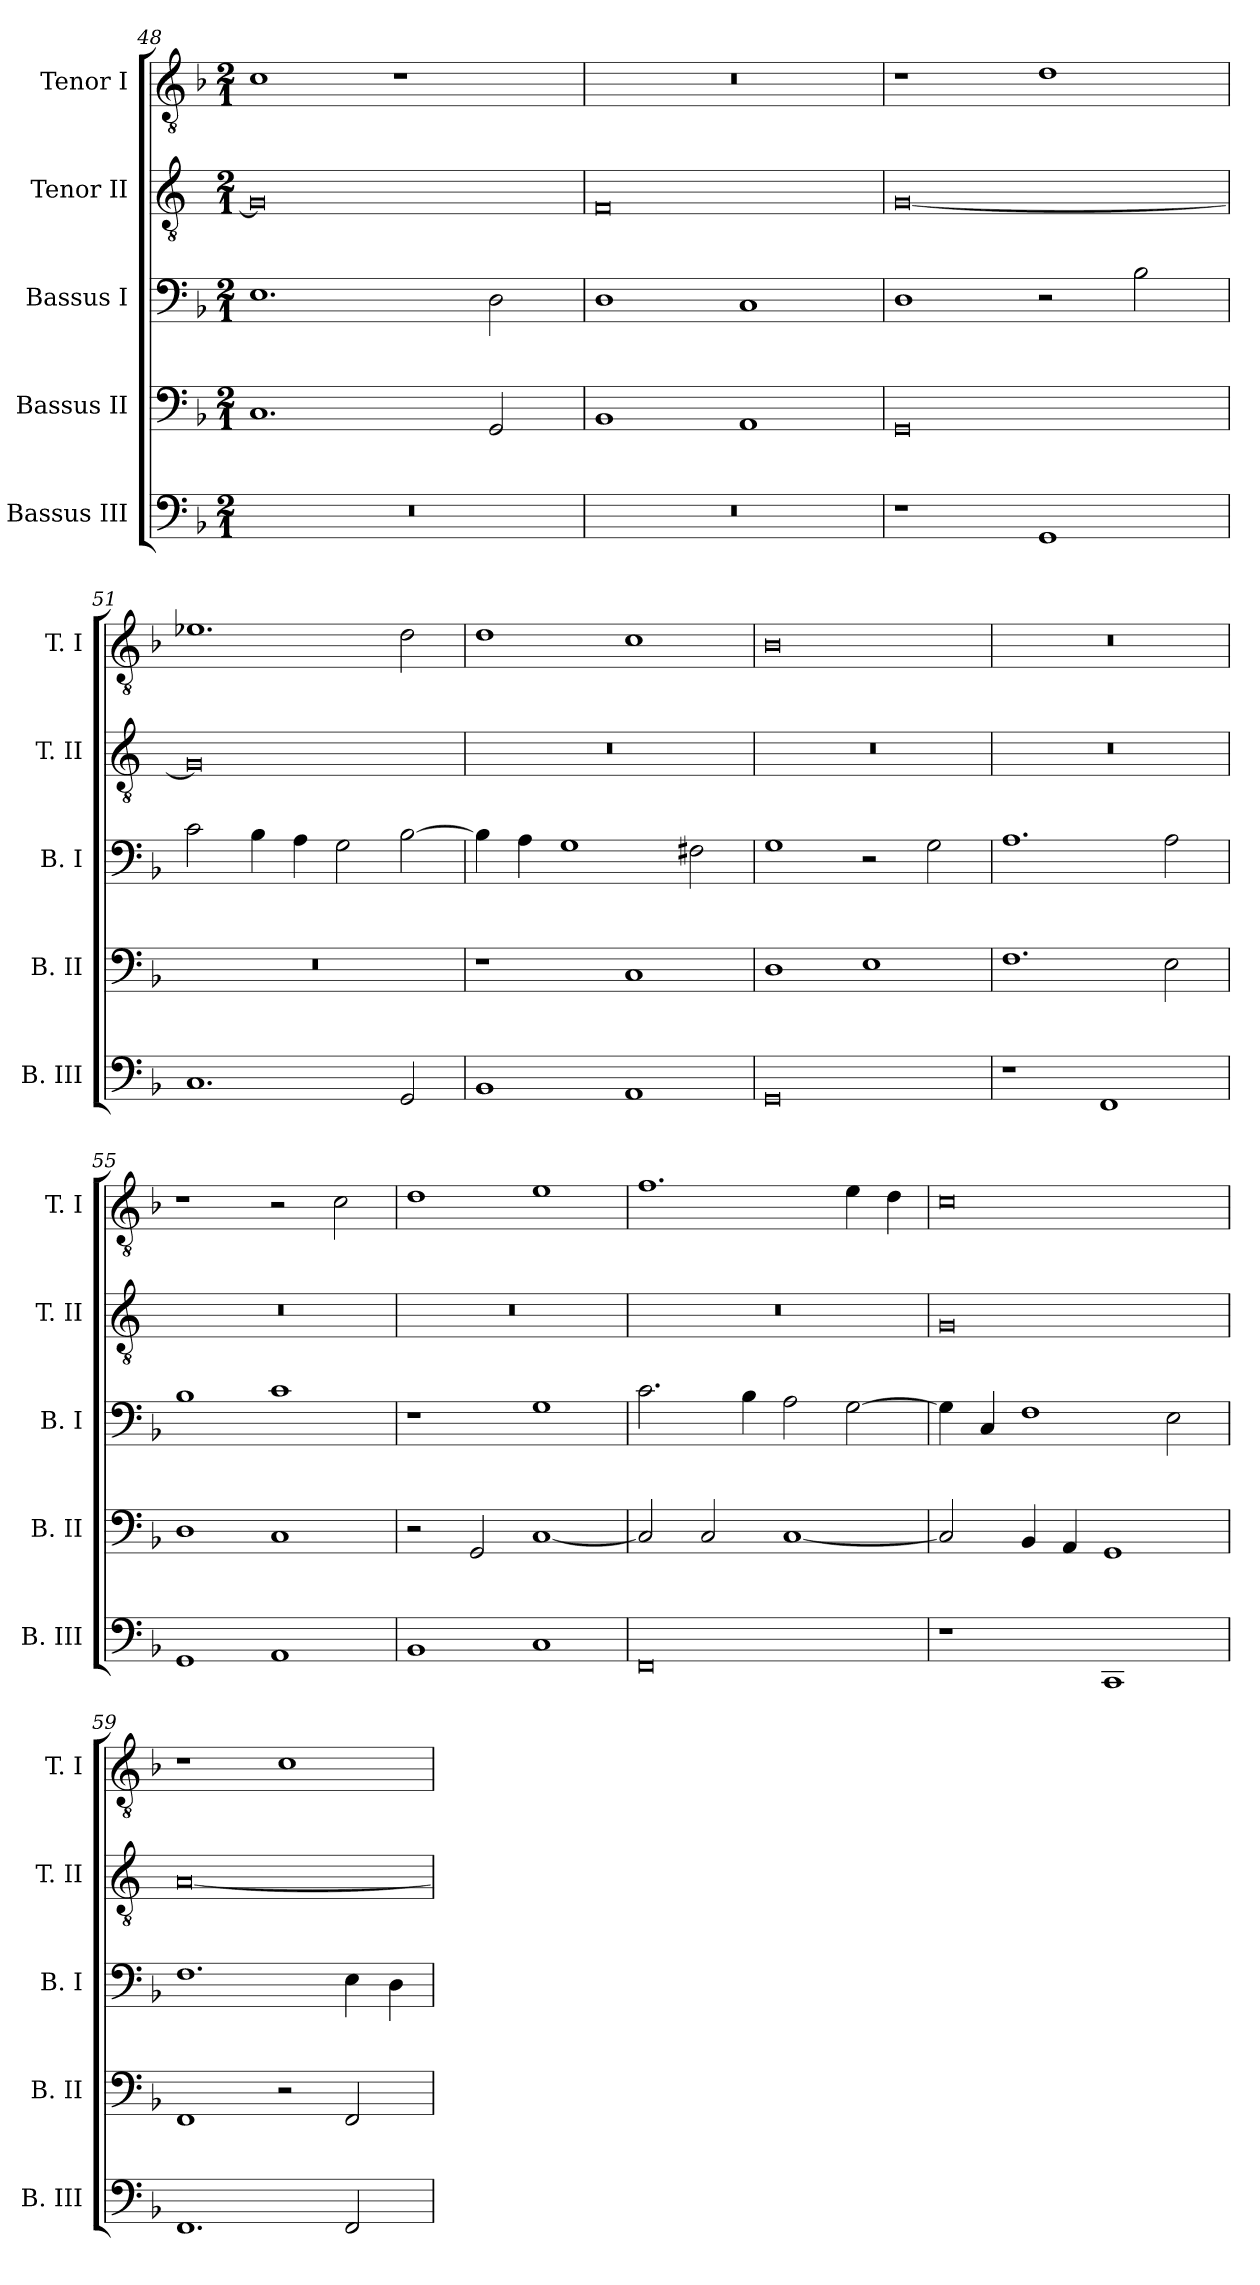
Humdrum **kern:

**kern	**kern	**kern	**kern	**kern
*part5	*part4	*part3	*part2	*part1
*staff5	*staff4	*staff3	*staff2	*staff1
*I"Bassus III	*I"Bassus II	*I"Bassus I	*I"Tenor II	*I"Tenor I
*I'B. III	*I'B. II	*I'B. I	*I'T. II	*I'T. I
*clefF4	*clefF4	*clefF4	*clefGv2	*clefGv2
*k[b-]	*k[b-]	*k[b-]	*k[]	*k[b-]
*F:	*F:	*F:	*C:	*F:
*M2/1	*M2/1	*M2/1	*M2/1	*M2/1
=48	=48	=48	=48	=48
0r	1.C	1.E	0G]	1c
.	.	.	.	1r
.	2GG	2D	.	.
=49	=49	=49	=49	=49
0r	1BB-	1D	0F	0r
.	1AA	1C	.	.
=50	=50	=50	=50	=50
1r	0GG	1D	[0G	1r
1GG	.	2r	.	1d
.	.	2B-	.	.
=51	=51	=51	=51	=51
1.C	0r	2c	0G]	1.e-X
.	.	4B-	.	.
.	.	4A	.	.
.	.	2G	.	.
2GG	.	[2B-	.	2d
=52	=52	=52	=52	=52
1BB-	1r	4B-]	0r	1d
.	.	4A	.	.
.	.	1G	.	.
1AA	1C	.	.	1c
.	.	2F#X	.	.
=53	=53	=53	=53	=53
0GG	1D	1G	0r	0B-
.	1E	2r	.	.
.	.	2G	.	.
=54	=54	=54	=54	=54
1r	1.F	1.A	0r	0r
1FF	.	.	.	.
.	2E	2A	.	.
=55	=55	=55	=55	=55
1GG	1D	1B-	0r	1r
1AA	1C	1c	.	2r
.	.	.	.	2c
=56	=56	=56	=56	=56
1BB-	2r	1r	0r	1d
.	2GG	.	.	.
1C	[1C	1G	.	1e
=57	=57	=57	=57	=57
0FF	2C]	2.c	0r	1.f
.	2C	.	.	.
.	.	4B-	.	.
.	[1C	2A	.	.
.	.	[2G	.	4e
.	.	.	.	4d
=58	=58	=58	=58	=58
1r	2C]	4G]	0G	0c
.	.	4C	.	.
.	4BB-	1F	.	.
.	4AA	.	.	.
1CC	1GG	.	.	.
.	.	2E	.	.
=59	=59	=59	=59	=59
1.FF	1FF	1.F	[0A	1r
.	2r	.	.	1c
2FF	2FF	4E	.	.
.	.	4D	.	.
=	=	=	=	=
*-	*-	*-	*-	*-
